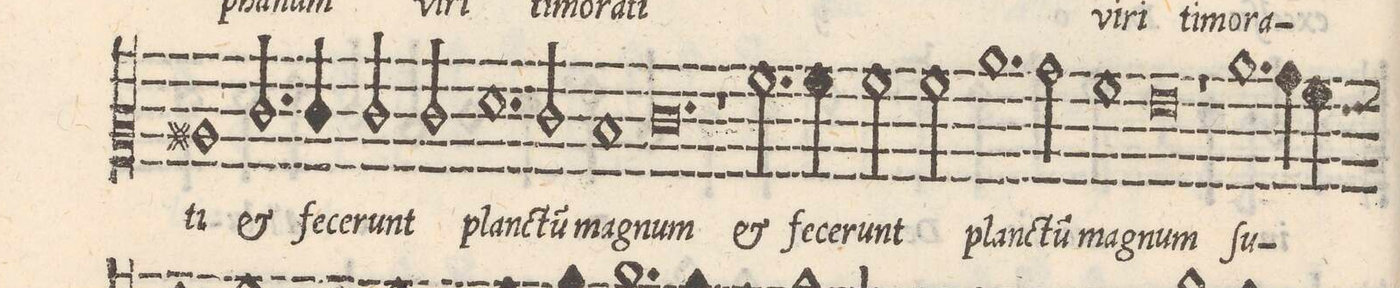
**kern	**text
*I"ALTVS	*
*clefC2	*
*k[]	*
*met(C|)	*
*M2/1	*
1c#X	-ti
2.e/	et
4e/	fe-
=33-	=33-
2e/	-ce-
2e/	-runt
1.f	plan-
=34-	=34-
2e/	-ctṹ(m)
1d	ma-
=35-	=35-
0.e	-gnum
=36-	=36-
1r	.
=37-	=37-
2.a\	et
4a\	fe-
2a\	-ce-
2a\	-runt
=38-	=38-
1.cc	plan-
2bny\	-ctṹ(m)
=39-	=39-
1a	ma-
0g	-gnum
=40-	=40-
1r	.
=41-	=41-
1.cc	ſu-
4b\	.
4a\	.
*custos:g	*
=42-	=42-
*-	*-
